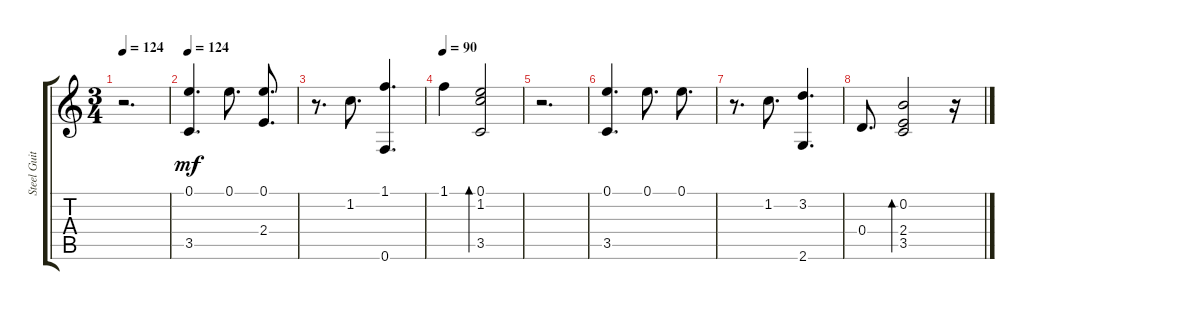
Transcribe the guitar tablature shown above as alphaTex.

\track ("Steel Guitar" "Steel Guit") {instrument acousticguitarsteel}
\staff {score tabs}
\tuning (E4 B3 G3 D3 A2 F2) {hide}
\ts (3 4)
\tempo 124
\clef g2
\ks c
r.2{d dy mf} |
\tempo 124
(0.1 3.5).4{d} 0.1.8{d} (0.1 2.4).8{d} |
r.8{d} 1.2.8{d} (1.1 0.6).4{d} |
\tempo 90
1.1.4 (0.1 1.2 3.5).2{bd 60} |
r.2{d} |
(0.1 3.5).4{d} 0.1.8{d} 0.1.8{d} |
r.8{d} 1.2.8{d} (3.2 2.6).4{d} |
0.4.8{d} (0.2 2.4 3.5).2{bd 240} r.16
